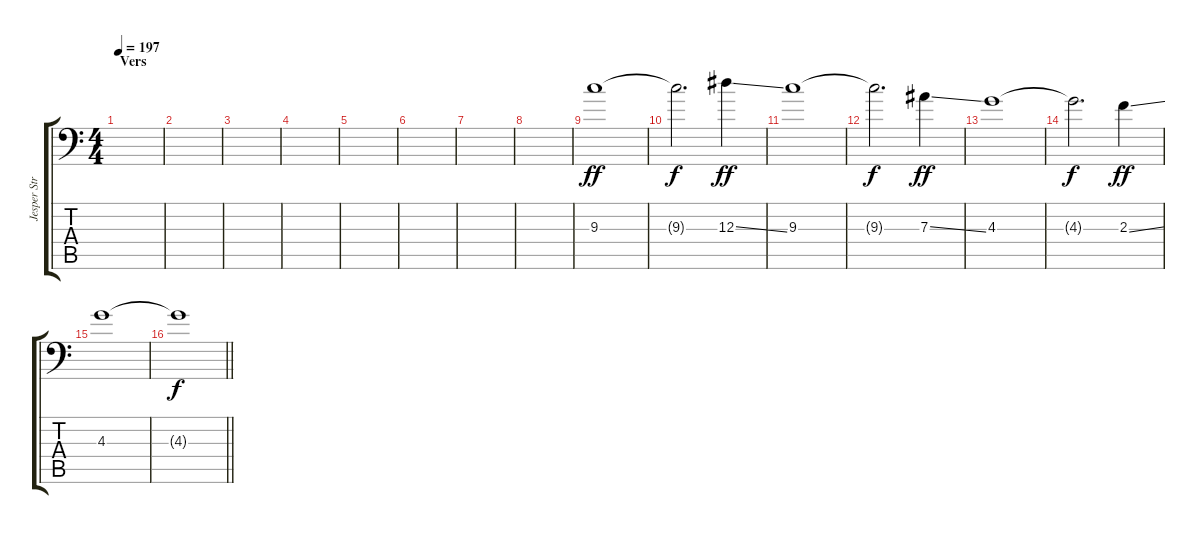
\track ("Jesper Strömblad 2te Stimme" "Jesper Str") {instrument distortionguitar}
\staff {score tabs}
\tuning (C4 G3 Eb3 Bb2 F2 Bb1) {hide}
\ts (4 4)
\section ("" "Vers")
\tempo 197
\clef f4
\ks c
|
|
|
|
|
|
|
|
9.3.1{dy ff} |
9.3{t}.2{d dy f} 12.3{ss}.4{dy ff} |
9.3.1 |
9.3{t}.2{d dy f} 7.3{ss}.4{dy ff} |
4.3.1 |
4.3{t}.2{d dy f} 2.3{ss}.4{dy ff} |
4.3.1 |
\barLineRight lightlight
4.3{t}.1{dy f}
